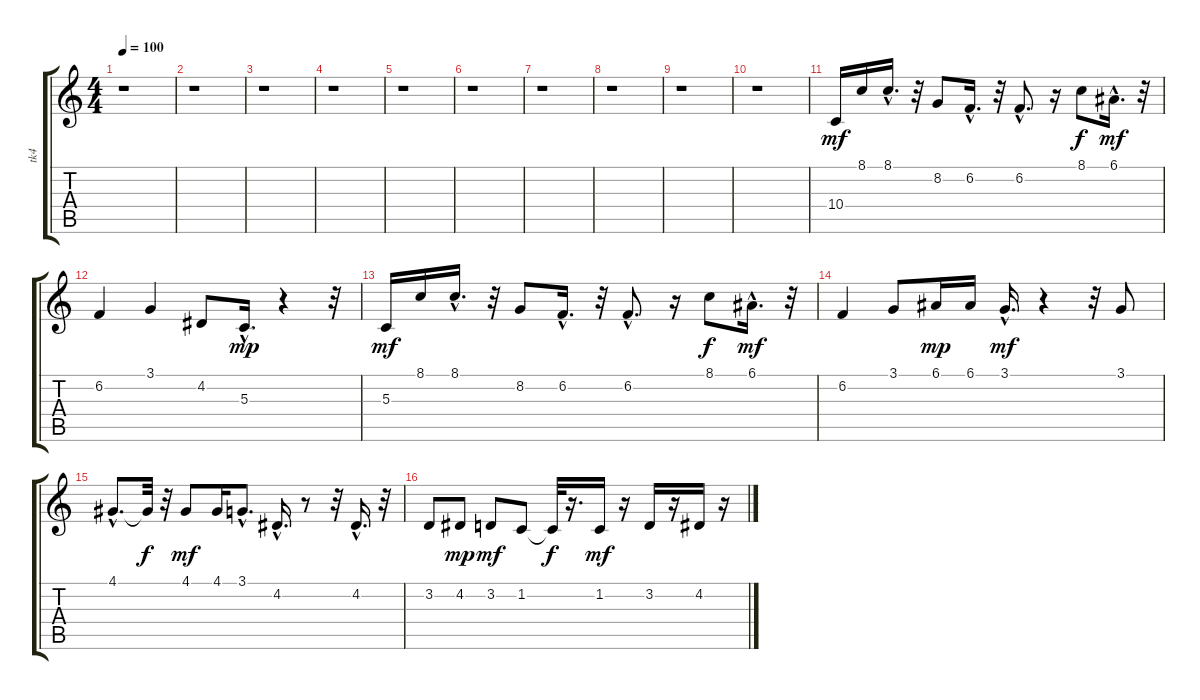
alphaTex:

\track ("tk4" "tk4") {instrument acousticgrandpiano}
\staff {score tabs}
\tuning (E4 B3 G3 D3 A2 E2) {hide}
\ts (4 4)
\tempo 100
\clef g2
\ks c
r.1{dy mf instrument acousticgrandpiano} |
r.1 |
r.1 |
r.1 |
r.1 |
r.1 |
r.1 |
r.1 |
r.1 |
r.1 |
10.4.16{volume 15 instrument electricguitarjazz} 8.1.16 8.1{hac}.16{d} r.32 8.2.8 6.2{hac}.16{d} r.32 6.2{hac}.8{d} r.16 8.1.8{dy f} 6.1{hac}.16{d dy mf} r.32 |
6.2.4 3.1.4 4.2.8 5.3{hac}.16{d dy mp} r.4 r.32 |
5.3.16{dy mf} 8.1.16 8.1{hac}.16{d} r.32 8.2.8 6.2{hac}.16{d} r.32 6.2{hac}.8{d} r.16 8.1.8{dy f} 6.1{hac}.16{d dy mf} r.32 |
6.2.4 3.1.8 6.1.16{dy mp} 6.1.16 3.1{hac}.16{d dy mf} r.4 r.32 3.1.8 |
4.1{hac}.8{d} 4.1{t}.32{dy f} r.32 4.1.8{dy mf} 4.1.16 3.1{hac}.8{d} 4.2{hac}.16{d} r.8 r.32 4.2{hac}.16{d} r.32 |
3.2.8 4.2.8{dy mp} 3.2.8{dy mf} 1.2.8 1.2{t}.32{dy f} r.16{d} 1.2.16{dy mf} r.16 3.2.16 r.16 4.2.16 r.16
